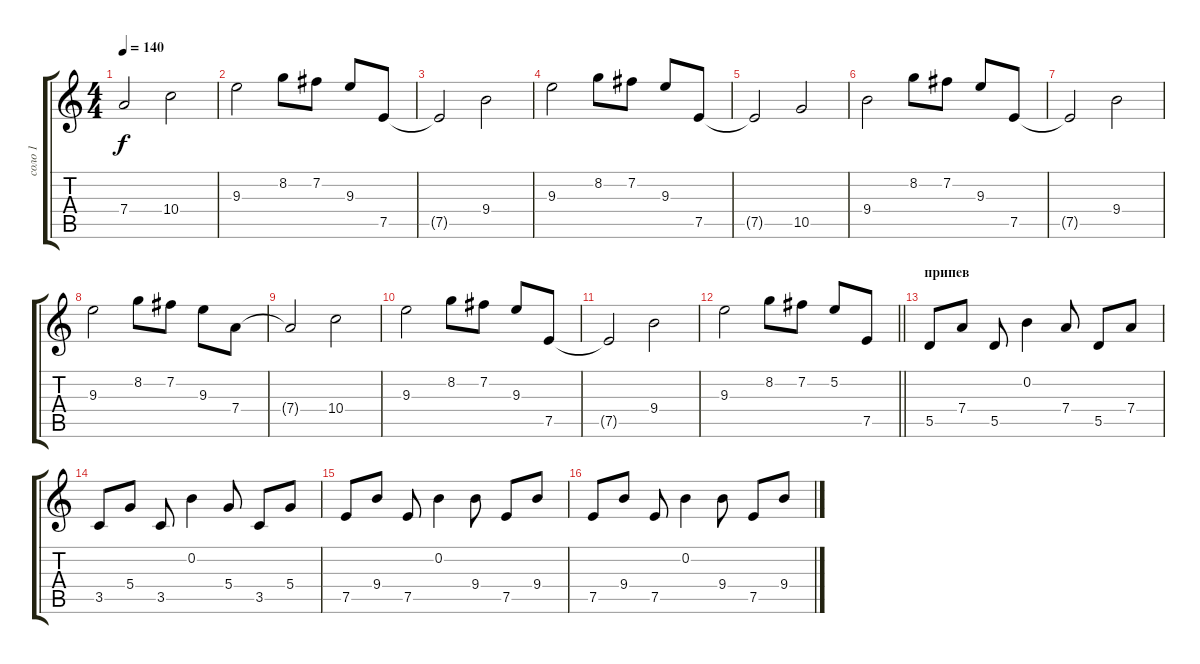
\track ("соло 1" "соло 1") {instrument overdrivenguitar}
\staff {score tabs}
\tuning (E4 B3 G3 D3 A2 E2) {hide}
\ts (4 4)
\tempo 140
\clef g2
\ks c
7.4{t}.2{dy f} 10.4.2 |
9.3.2 8.2.8 7.2.8 9.3.8 7.5.8 |
7.5{t}.2 9.4.2 |
9.3.2 8.2.8 7.2.8 9.3.8 7.5.8 |
7.5{t}.2 10.5.2 |
9.4.2 8.2.8 7.2.8 9.3.8 7.5.8 |
7.5{t}.2 9.4.2 |
9.3.2 8.2.8 7.2.8 9.3.8 7.4.8 |
7.4{t}.2 10.4.2 |
9.3.2 8.2.8 7.2.8 9.3.8 7.5.8 |
7.5{t}.2 9.4.2 |
\barLineRight lightlight
9.3.2 8.2.8 7.2.8 5.2.8 7.5.8 |
\section ("" "припев")
5.5.8{volume 11 instrument acousticguitarsteel} 7.4.8 5.5.8 0.2.4 7.4.8 5.5.8 7.4.8 |
3.5.8 5.4.8 3.5.8 0.2.4 5.4.8 3.5.8 5.4.8 |
7.5.8 9.4.8 7.5.8 0.2.4 9.4.8 7.5.8 9.4.8 |
7.5.8 9.4.8 7.5.8 0.2.4 9.4.8 7.5.8 9.4.8
